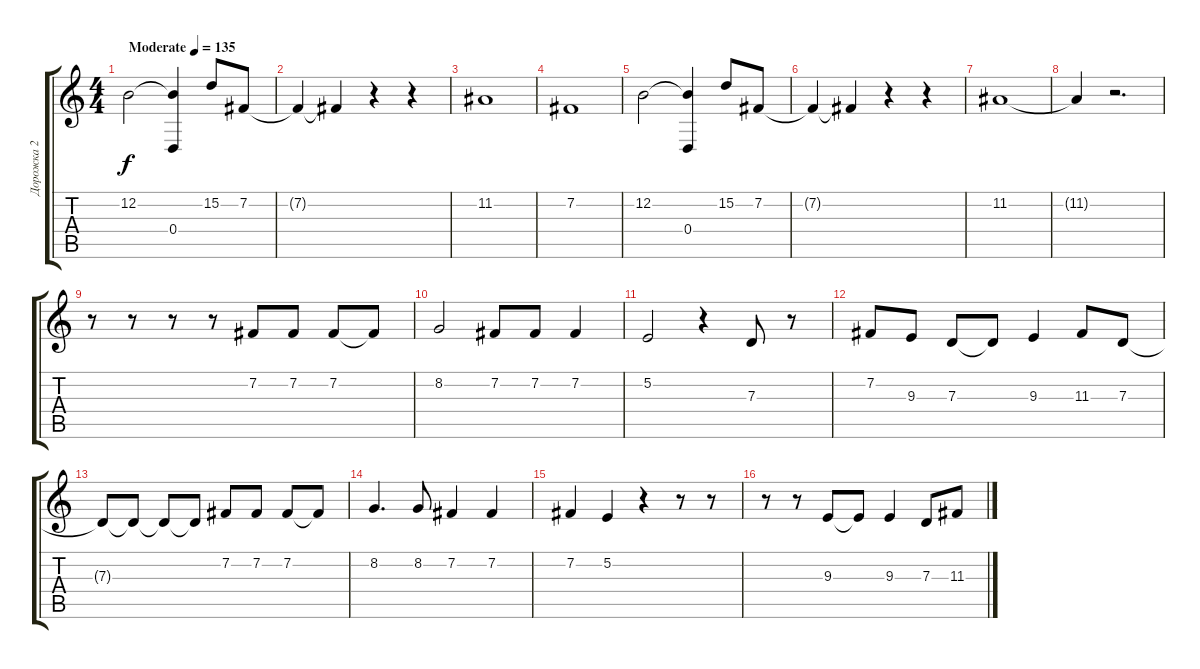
\track ("Дорожка 2" "Дорожка 2") {instrument flute}
\staff {score tabs}
\tuning (E4 B3 G3 D3 A2 E2) {hide}
\ts (4 4)
\tempo (135 "Moderate")
\clef g2
\ks c
12.2.2{dy f instrument flute} (12.2{t} 0.4).4 15.2.8 7.2.8 |
7.2{t}.4 7.2{t}.4 r.4 r.4 |
11.2.1 |
7.2.1 |
12.2.2 (12.2{t} 0.4).4 15.2.8 7.2.8 |
7.2{t}.4 7.2{t}.4 r.4 r.4 |
11.2.1 |
11.2{t}.4 r.2{d} |
r.8 r.8 r.8 r.8 7.2.8 7.2.8 7.2.8 7.2{t}.8 |
8.2.2 7.2.8 7.2.8 7.2.4 |
5.2.2 r.4 7.3.8 r.8 |
7.2.8 9.3.8 7.3.8 7.3{t}.8 9.3.4 11.3.8 7.3.8 |
7.3{t}.8 7.3{t}.8 7.3{t}.8 7.3{t}.8 7.2.8 7.2.8 7.2.8 7.2{t}.8 |
8.2.4{d} 8.2.8 7.2.4 7.2.4 |
7.2.4 5.2.4 r.4 r.8 r.8 |
r.8 r.8 9.3.8 9.3{t}.8 9.3.4 7.3.8 11.3.8
